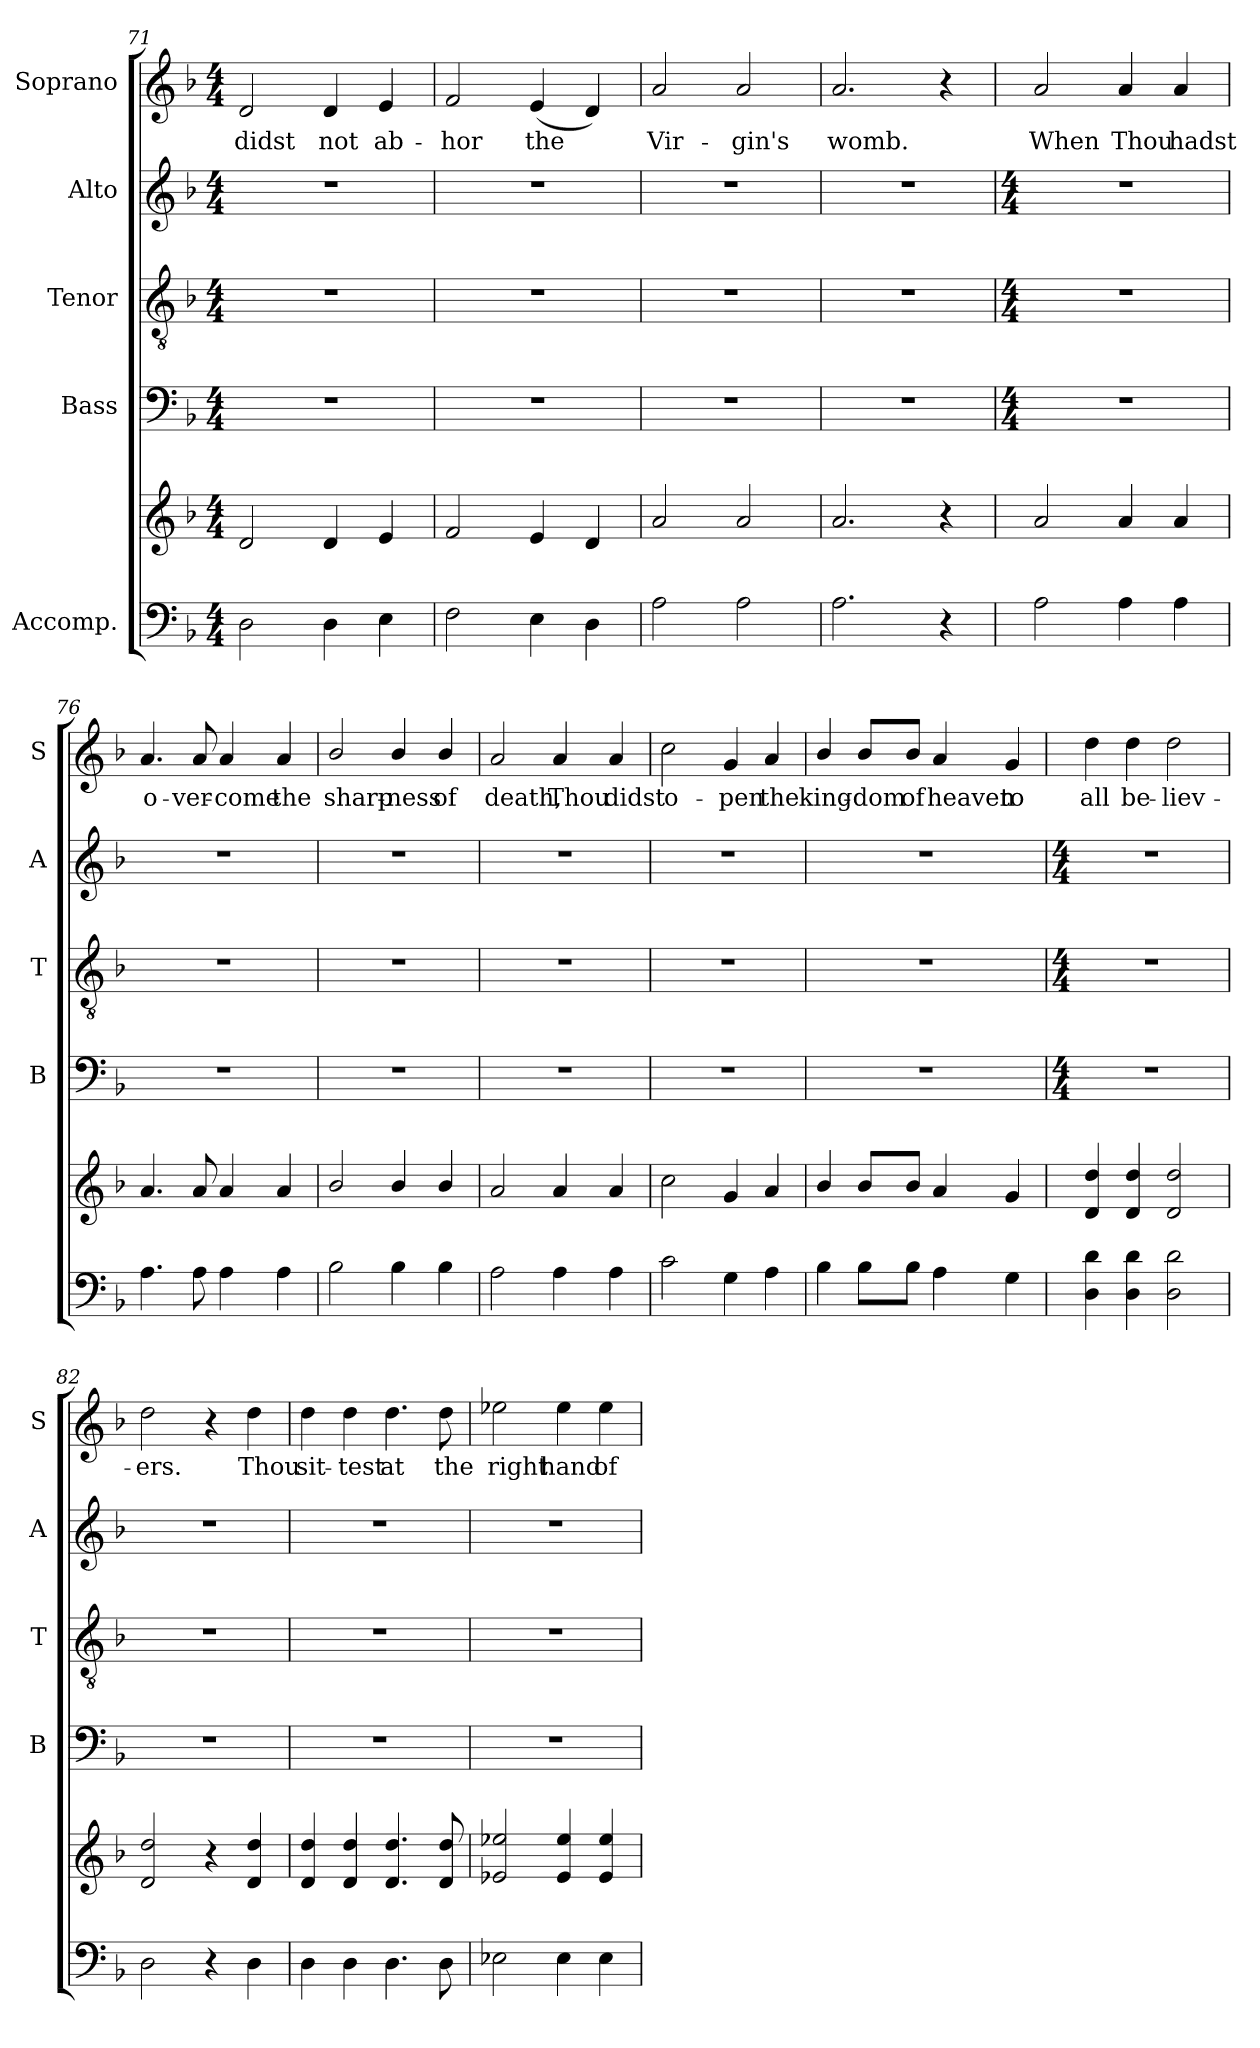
**kern	**kern	**kern	**kern	**kern	**kern	**text
*part5	*part5	*part4	*part3	*part2	*part1	*part1
*staff6	*staff5	*staff4	*staff3	*staff2	*staff1	*staff1
*I"Accomp.	*	*I"Bass	*I"Tenor	*I"Alto	*I"Soprano	*
*	*	*I'B	*I'T	*I'A	*I'S	*
*clefF4	*clefG2	*clefF4	*clefGv2	*clefG2	*clefG2	*
*k[b-]	*k[b-]	*k[b-]	*k[b-]	*k[b-]	*k[b-]	*
*F:	*F:	*F:	*F:	*F:	*F:	*
*M4/4	*M4/4	*M4/4	*M4/4	*M4/4	*M4/4	*
=71	=71	=71	=71	=71	=71	=71
!	!	!	!	!	!	!LO:LY:b
2D	2d	1r	1r	1r	2d	didst
!	!	!	!	!	!	!LO:LY:b
4D	4d	.	.	.	4d	not
!	!	!	!	!	!	!LO:LY:b
4E	4e	.	.	.	4e	ab-
=72	=72	=72	=72	=72	=72	=72
!	!	!	!	!	!	!LO:LY:b
2F	2f	1r	1r	1r	2f	-hor
!	!	!	!	!	!	!LO:LY:b
4E	4e	.	.	.	(<4e	the
4D	4d	.	.	.	4d)	.
=73	=73	=73	=73	=73	=73	=73
!	!	!	!	!	!	!LO:LY:b
2A	2a	1r	1r	1r	2a	Vir-
!	!	!	!	!	!	!LO:LY:b
2A	2a	.	.	.	2a	-gin's
=74	=74	=74	=74	=74	=74	=74
!	!	!	!	!	!	!LO:LY:b
2.A	2.a	1r	1r	1r	2.a	womb.
4r	4r	.	.	.	4r	.
!!LO:LB:g=z
=75	=75	=75	=75	=75	=75	=75
*	*	*M4/4	*M4/4	*M4/4	*	*
!	!	!	!	!	!	!LO:LY:b
2A	2a	1r	1r	1r	2a	When
!	!	!	!	!	!	!LO:LY:b
4A	4a	.	.	.	4a	Thou
!	!	!	!	!	!	!LO:LY:b
4A	4a	.	.	.	4a	hadst
=76	=76	=76	=76	=76	=76	=76
!	!	!	!	!	!	!LO:LY:b
4.A	4.a	1r	1r	1r	4.a	o-
!	!	!	!	!	!	!LO:LY:b
8A	8a	.	.	.	8a	-ver-
!	!	!	!	!	!	!LO:LY:b
4A	4a	.	.	.	4a	-come
!	!	!	!	!	!	!LO:LY:b
4A	4a	.	.	.	4a	the
=77	=77	=77	=77	=77	=77	=77
!	!	!	!	!	!	!LO:LY:b
2B-\	2b-/	1r	1r	1r	2b-/	sharp-
!	!	!	!	!	!	!LO:LY:b
4B-\	4b-/	.	.	.	4b-/	-ness
!	!	!	!	!	!	!LO:LY:b
4B-\	4b-/	.	.	.	4b-/	of
=78	=78	=78	=78	=78	=78	=78
!	!	!	!	!	!	!LO:LY:b
2A	2a	1r	1r	1r	2a	death,
!	!	!	!	!	!	!LO:LY:b
4A	4a	.	.	.	4a	Thou
!	!	!	!	!	!	!LO:LY:b
4A	4a	.	.	.	4a	didst
=79	=79	=79	=79	=79	=79	=79
!	!	!	!	!	!	!LO:LY:b
2c	2cc	1r	1r	1r	2cc	o-
!	!	!	!	!	!	!LO:LY:b
4G	4g	.	.	.	4g	-pen
!	!	!	!	!	!	!LO:LY:b
4A	4a	.	.	.	4a	the
=80	=80	=80	=80	=80	=80	=80
!	!	!	!	!	!	!LO:LY:b
4B-\	4b-/	1r	1r	1r	4b-/	king-
!	!	!	!	!	!	!LO:LY:b
8B-\L	8b-/L	.	.	.	8b-/L	-dom
!	!	!	!	!	!	!LO:LY:b
8B-\J	8b-/J	.	.	.	8b-/J	of
!	!	!	!	!	!	!LO:LY:b
4A	4a	.	.	.	4a	heaven
!	!	!	!	!	!	!LO:LY:b
4G	4g	.	.	.	4g	to
!!LO:LB:g=z
=81	=81	=81	=81	=81	=81	=81
*	*	*M4/4	*M4/4	*M4/4	*	*
!	!	!	!	!	!	!LO:LY:b
4D 4d	4d 4dd	1r	1r	1r	4dd	all
!	!	!	!	!	!	!LO:LY:b
4D 4d	4d 4dd	.	.	.	4dd	be-
!	!	!	!	!	!	!LO:LY:b
2D 2d	2d 2dd	.	.	.	2dd	-liev-
=82	=82	=82	=82	=82	=82	=82
!	!	!	!	!	!	!LO:LY:b
2D	2d 2dd	1r	1r	1r	2dd	-ers.
4r	4r	.	.	.	4r	.
!	!	!	!	!	!	!LO:LY:b
4D	4d 4dd	.	.	.	4dd	Thou
=83	=83	=83	=83	=83	=83	=83
!	!	!	!	!	!	!LO:LY:b
4D	4d 4dd	1r	1r	1r	4dd	sit-
!	!	!	!	!	!	!LO:LY:b
4D	4d 4dd	.	.	.	4dd	-test
!	!	!	!	!	!	!LO:LY:b
4.D	4.d 4.dd	.	.	.	4.dd	at
!	!	!	!	!	!	!LO:LY:b
8D	8d 8dd	.	.	.	8dd	the
=84	=84	=84	=84	=84	=84	=84
!	!	!	!	!	!	!LO:LY:b
2E-X	2e-X 2ee-X	1r	1r	1r	2ee-X	right
!	!	!	!	!	!	!LO:LY:b
4E-	4e- 4ee-	.	.	.	4ee-	hand
!	!	!	!	!	!	!LO:LY:b
4E-	4e- 4ee-	.	.	.	4ee-	of
=	=	=	=	=	=	=
*-	*-	*-	*-	*-	*-	*-
